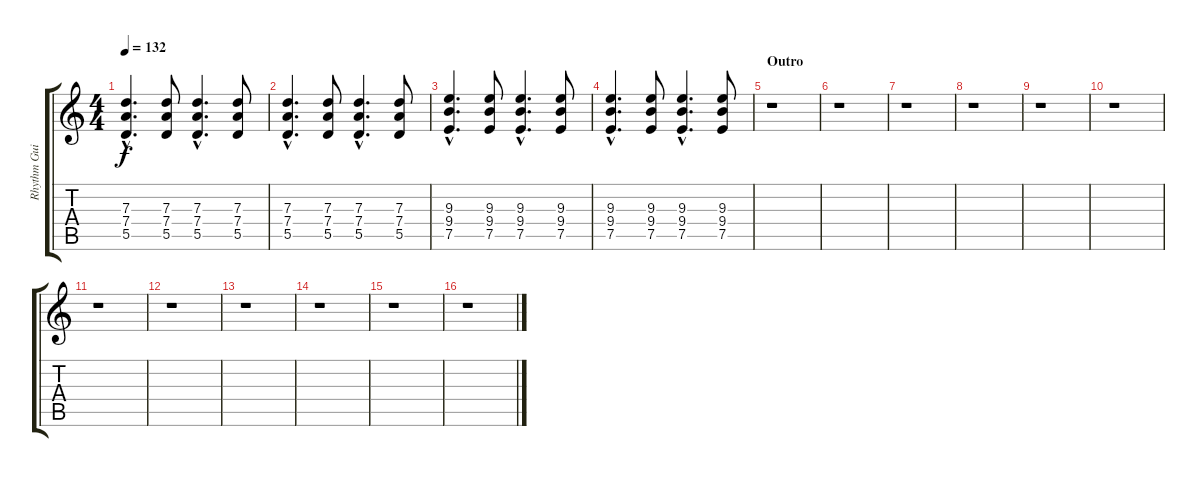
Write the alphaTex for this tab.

\track ("Rhythm Guitar 2" "Rhythm Gui") {instrument overdrivenguitar}
\staff {score tabs}
\tuning (E4 B3 G3 D3 A2 E2) {hide}
\ts (4 4)
\tempo 132
\clef g2
\ks c
(7.3{hac} 7.4{hac} 5.5{hac}).4{d dy f} (7.3 7.4 5.5).8 (7.3{hac} 7.4{hac} 5.5{hac}).4{d} (7.3 7.4 5.5).8 |
(7.3{hac} 7.4{hac} 5.5{hac}).4{d} (7.3 7.4 5.5).8 (7.3{hac} 7.4{hac} 5.5{hac}).4{d} (7.3 7.4 5.5).8 |
(9.3{hac} 9.4{hac} 7.5{hac}).4{d} (9.3 9.4 7.5).8 (9.3{hac} 9.4{hac} 7.5{hac}).4{d} (9.3 9.4 7.5).8 |
(9.3{hac} 9.4{hac} 7.5{hac}).4{d} (9.3 9.4 7.5).8 (9.3{hac} 9.4{hac} 7.5{hac}).4{d} (9.3 9.4 7.5).8 |
\section ("" "Outro")
r.1 |
r.1 |
r.1 |
r.1 |
r.1 |
r.1 |
r.1 |
r.1 |
r.1 |
r.1 |
r.1 |
r.1
